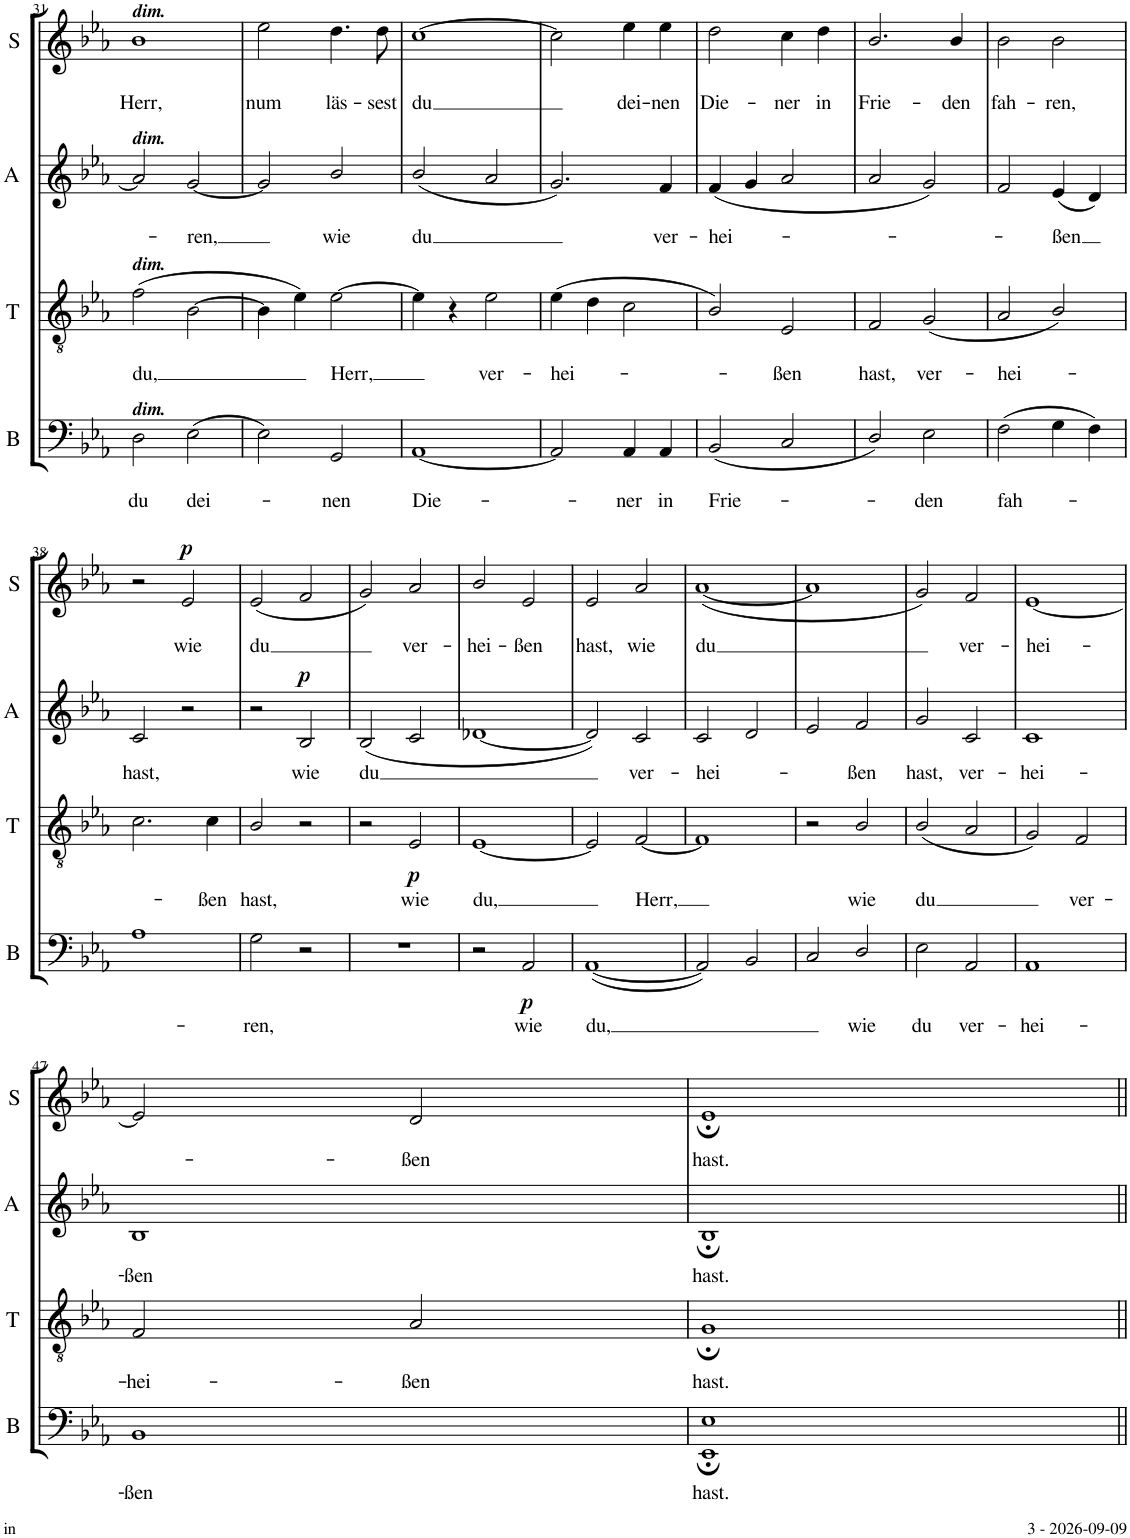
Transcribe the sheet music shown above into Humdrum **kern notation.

**kern	**text	**text	**dynam	**kern	**text	**text	**dynam	**kern	**text	**text	**dynam	**kern	**text	**text	**dynam
*part4	*part4	*part4	*part4	*part3	*part3	*part3	*part3	*part2	*part2	*part2	*part2	*part1	*part1	*part1	*part1
*staff4	*staff4	*staff4	*staff4	*staff3	*staff3	*staff3	*staff3	*staff2	*staff2	*staff2	*staff2	*staff1	*staff1	*staff1	*staff1
*I"Bass	*	*	*	*I"Tenor	*	*	*	*I"Alto	*	*	*	*I"Soprano	*	*	*
*I'B	*	*	*	*I'T	*	*	*	*I'A	*	*	*	*I'S	*	*	*
!!LO:PB:g=z
*clefF4	*	*	*	*clefGv2	*	*	*	*clefG2	*	*	*	*clefG2	*	*	*
*k[b-e-a-]	*	*	*	*k[b-e-a-]	*	*	*	*k[b-e-a-]	*	*	*	*k[b-e-a-]	*	*	*
*E-:	*	*	*	*E-:	*	*	*	*E-:	*	*	*	*E-:	*	*	*
*M2/2	*	*	*	*M2/2	*	*	*	*M2/2	*	*	*	*M2/2	*	*	*
=31	=31	=31	=31	=31	=31	=31	=31	=31	=31	=31	=31	=31	=31	=31	=31
!	!	!	!	!	!	!	!	!	!	!	!	!LO:TX:a:Bi:t=dim.	!	!	!
!	!	!	!	!	!	!	!	!LO:TX:a:Bi:t=dim.	!	!	!	!	!	!	!
!	!	!	!	!LO:TX:a:Bi:t=dim.	!	!	!	!	!	!	!	!	!	!	!
!LO:TX:a:Bi:t=dim.	!	!	!	!	!	!	!	!	!	!	!	!	!	!	!
!	!	!LO:LY:b	!	!	!	!LO:LY:b	!	!	!	!	!	!	!	!LO:LY:b	!
2D\	.	du	.	(>2f\	.	du,	.	2a-/]	.	.	.	1b-	.	Herr,	.
!	!	!LO:LY:b	!	!	!	!	!	!	!	!LO:LY:b	!	!	!	!	!
(2E-\	.	dei-	.	[2B-\	.	.	.	[2g/	.	-ren,	.	.	.	.	.
=32	=32	=32	=32	=32	=32	=32	=32	=32	=32	=32	=32	=32	=32	=32	=32
!	!	!	!	!	!	!	!	!	!	!	!	!	!	!LO:LY:b	!
2E-\)	.	.	.	4B-\]	.	.	.	2g/]	.	.	.	2ee-\	.	num	.
.	.	.	.	4e-\)	.	.	.	.	.	.	.	.	.	.	.
!	!	!LO:LY:b	!	!	!	!LO:LY:b	!	!	!	!LO:LY:b	!	!	!	!LO:LY:b	!
2GG/	.	-nen	.	[2e-\	.	Herr,	.	2b-/	.	wie	.	4.dd\	.	läs-	.
!	!	!	!	!	!	!	!	!	!	!	!	!	!	!LO:LY:b	!
.	.	.	.	.	.	.	.	.	.	.	.	8dd\	.	-sest	.
=33	=33	=33	=33	=33	=33	=33	=33	=33	=33	=33	=33	=33	=33	=33	=33
!	!	!LO:LY:b	!	!	!	!	!	!	!	!LO:LY:b	!	!	!	!LO:LY:b	!
[1AA-	.	Die-	.	4e-\]	.	.	.	(<2b-/	.	du	.	[1cc	.	du	.
.	.	.	.	4r	.	.	.	.	.	.	.	.	.	.	.
!	!	!	!	!	!	!LO:LY:b	!	!	!	!	!	!	!	!	!
.	.	.	.	2e-\	.	ver-	.	2a-/	.	.	.	.	.	.	.
=34	=34	=34	=34	=34	=34	=34	=34	=34	=34	=34	=34	=34	=34	=34	=34
!	!	!	!	!	!	!LO:LY:b	!	!	!	!	!	!	!	!	!
2AA-/]	.	.	.	(>4e-\	.	-hei-	.	2.g/)	.	.	.	2cc\]	.	.	.
.	.	.	.	4d\	.	.	.	.	.	.	.	.	.	.	.
!	!	!LO:LY:b	!	!	!	!	!	!	!	!	!	!	!	!LO:LY:b	!
4AA-/	.	-ner	.	2c\	.	.	.	.	.	.	.	4ee-\	.	dei-	.
!	!	!LO:LY:b	!	!	!	!	!	!	!	!LO:LY:b	!	!	!	!LO:LY:b	!
4AA-/	.	in	.	.	.	.	.	4f/	.	ver-	.	4ee-\	.	-nen	.
=35	=35	=35	=35	=35	=35	=35	=35	=35	=35	=35	=35	=35	=35	=35	=35
!	!	!LO:LY:b	!	!	!	!	!	!	!	!LO:LY:b	!	!	!	!LO:LY:b	!
(<2BB-/	.	Frie-	.	2B-/)	.	.	.	(4f/	.	-hei-	.	2dd\	.	Die-	.
.	.	.	.	.	.	.	.	4g/	.	.	.	.	.	.	.
!	!	!	!	!	!	!LO:LY:b	!	!	!	!	!	!	!	!LO:LY:b	!
2C/	.	.	.	2E-/	.	-ßen	.	2a-/	.	.	.	4cc\	.	-ner	.
!	!	!	!	!	!	!	!	!	!	!	!	!	!	!LO:LY:b	!
.	.	.	.	.	.	.	.	.	.	.	.	4dd\	.	in	.
=36	=36	=36	=36	=36	=36	=36	=36	=36	=36	=36	=36	=36	=36	=36	=36
!	!	!	!	!	!	!LO:LY:b	!	!	!	!	!	!	!	!LO:LY:b	!
2D/)	.	.	.	2F/	.	hast,	.	2a-/	.	.	.	2.b-/	.	Frie-	.
!	!	!LO:LY:b	!	!	!	!LO:LY:b	!	!	!	!	!	!	!	!	!
2E-\	.	-den	.	(<2G/	.	ver-	.	2g/)	.	.	.	.	.	.	.
!	!	!	!	!	!	!	!	!	!	!	!	!	!	!LO:LY:b	!
.	.	.	.	.	.	.	.	.	.	.	.	4b-/	.	-den	.
=37	=37	=37	=37	=37	=37	=37	=37	=37	=37	=37	=37	=37	=37	=37	=37
!	!	!LO:LY:b	!	!	!	!LO:LY:b	!	!	!	!	!	!	!	!LO:LY:b	!
(>2F\	.	fah-	.	2A-/	.	-hei-	.	2f/	.	.	.	2b-\	.	fah-	.
!	!	!	!	!	!	!	!	!	!	!LO:LY:b	!	!	!	!LO:LY:b	!
4G\	.	.	.	2B-/)	.	.	.	(<4e-/	.	-ßen	.	2b-\	.	-ren,	.
4F\)	.	.	.	.	.	.	.	4d/)	.	.	.	.	.	.	.
!!LO:LB:g=z
=38	=38	=38	=38	=38	=38	=38	=38	=38	=38	=38	=38	=38	=38	=38	=38
!	!	!	!	!	!	!	!	!	!	!LO:LY:b	!	!	!	!	!
1A-	.	.	.	2.c\	.	.	.	2c/	.	hast,	.	2r	.	.	.
!	!	!	!	!	!	!	!	!	!	!	!	!	!	!LO:LY:b	!LO:DY:a
.	.	.	.	.	.	.	.	2r	.	.	.	2e-/	.	wie	p
!	!	!	!	!	!	!LO:LY:b	!	!	!	!	!	!	!	!	!
.	.	.	.	4c\	.	-ßen	.	.	.	.	.	.	.	.	.
=39	=39	=39	=39	=39	=39	=39	=39	=39	=39	=39	=39	=39	=39	=39	=39
!	!	!LO:LY:b	!	!	!	!LO:LY:b	!	!	!	!	!	!	!	!LO:LY:b	!
2G\	.	-ren,	.	2B-/	.	hast,	.	2r	.	.	.	(<2e-/	.	du	.
!	!	!	!	!	!	!	!	!	!	!LO:LY:b	!LO:DY:a	!	!	!	!
2r	.	.	.	2r	.	.	.	2B-/	.	wie	p	2f/	.	.	.
=40	=40	=40	=40	=40	=40	=40	=40	=40	=40	=40	=40	=40	=40	=40	=40
!	!	!	!	!	!	!	!	!	!	!LO:LY:b	!	!	!	!	!
1r	.	.	.	2r	.	.	.	(<2B-/	.	du	.	2g/)	.	.	.
!	!	!	!	!	!	!LO:LY:b	!LO:DY:b	!	!	!	!	!	!	!LO:LY:b	!
.	.	.	.	2E-/	.	wie	p	2c/	.	.	.	2a-/	.	ver-	.
=41	=41	=41	=41	=41	=41	=41	=41	=41	=41	=41	=41	=41	=41	=41	=41
!	!	!	!	!	!	!LO:LY:b	!	!	!	!	!	!	!	!LO:LY:b	!
2r	.	.	.	[1E-	.	du,	.	[1d-X	.	.	.	2b-/	.	-hei-	.
!	!	!LO:LY:b	!LO:DY:b	!	!	!	!	!	!	!	!	!	!	!LO:LY:b	!
2AA-/	.	wie	p	.	.	.	.	.	.	.	.	2e-/	.	-ßen	.
=42	=42	=42	=42	=42	=42	=42	=42	=42	=42	=42	=42	=42	=42	=42	=42
!	!	!LO:LY:b	!	!	!	!	!	!	!	!	!	!	!	!LO:LY:b	!
(<[1AA-	.	du,	.	2E-/]	.	.	.	2d-/])	.	.	.	2e-/	.	hast,	.
!	!	!	!	!	!	!LO:LY:b	!	!	!	!LO:LY:b	!	!	!	!LO:LY:b	!
.	.	.	.	[2F/	.	Herr,	.	2c/	.	ver-	.	2a-/	.	wie	.
=43	=43	=43	=43	=43	=43	=43	=43	=43	=43	=43	=43	=43	=43	=43	=43
!	!	!	!	!	!	!	!	!	!	!LO:LY:b	!	!	!	!LO:LY:b	!
2AA-/])	.	.	.	1F]	.	.	.	2c/	.	-hei-	.	(<[1a-	.	du	.
2BB-/	.	.	.	.	.	.	.	2d/	.	.	.	.	.	.	.
=44	=44	=44	=44	=44	=44	=44	=44	=44	=44	=44	=44	=44	=44	=44	=44
2C/	.	.	.	2r	.	.	.	2e-/	.	.	.	1a-]	.	.	.
!	!	!LO:LY:b	!	!	!	!LO:LY:b	!	!	!	!LO:LY:b	!	!	!	!	!
2D/	.	wie	.	2B-/	.	wie	.	2f/	.	-ßen	.	.	.	.	.
=45	=45	=45	=45	=45	=45	=45	=45	=45	=45	=45	=45	=45	=45	=45	=45
!	!	!LO:LY:b	!	!	!	!LO:LY:b	!	!	!	!LO:LY:b	!	!	!	!	!
2E-\	.	du	.	(<2B-/	.	du	.	2g/	.	hast,	.	2g/)	.	.	.
!	!	!LO:LY:b	!	!	!	!	!	!	!	!LO:LY:b	!	!	!	!LO:LY:b	!
2AA-/	.	ver-	.	2A-/	.	.	.	2c/	.	ver-	.	2f/	.	ver-	.
=46	=46	=46	=46	=46	=46	=46	=46	=46	=46	=46	=46	=46	=46	=46	=46
!	!	!LO:LY:b	!	!	!	!	!	!	!	!LO:LY:b	!	!	!	!LO:LY:b	!
1AA-	.	-hei-	.	2G/)	.	.	.	1c	.	-hei-	.	[1e-	.	-hei-	.
!	!	!	!	!	!	!LO:LY:b	!	!	!	!	!	!	!	!	!
.	.	.	.	2F/	.	ver-	.	.	.	.	.	.	.	.	.
!!LO:LB:g=z
=47	=47	=47	=47	=47	=47	=47	=47	=47	=47	=47	=47	=47	=47	=47	=47
!	!	!LO:LY:b	!	!	!	!LO:LY:b	!	!	!	!LO:LY:b	!	!	!	!	!
1BB-	.	-ßen	.	2F/	.	-hei-	.	1B-	.	-ßen	.	2e-/]	.	.	.
!	!	!	!	!	!	!LO:LY:b	!	!	!	!	!	!	!	!LO:LY:b	!
.	.	.	.	2A-/	.	-ßen	.	.	.	.	.	2d/	.	-ßen	.
=48	=48	=48	=48	=48	=48	=48	=48	=48	=48	=48	=48	=48	=48	=48	=48
!	!	!LO:LY:b	!	!	!	!LO:LY:b	!	!	!	!LO:LY:b	!	!	!	!LO:LY:b	!
1EE-; 1E-;	.	hast.	.	1G;	.	hast.	.	1B-;	.	hast.	.	1e-;	.	hast.	.
=||	=||	=||	=||	=||	=||	=||	=||	=||	=||	=||	=||	=||	=||	=||	=||
*-	*-	*-	*-	*-	*-	*-	*-	*-	*-	*-	*-	*-	*-	*-	*-
